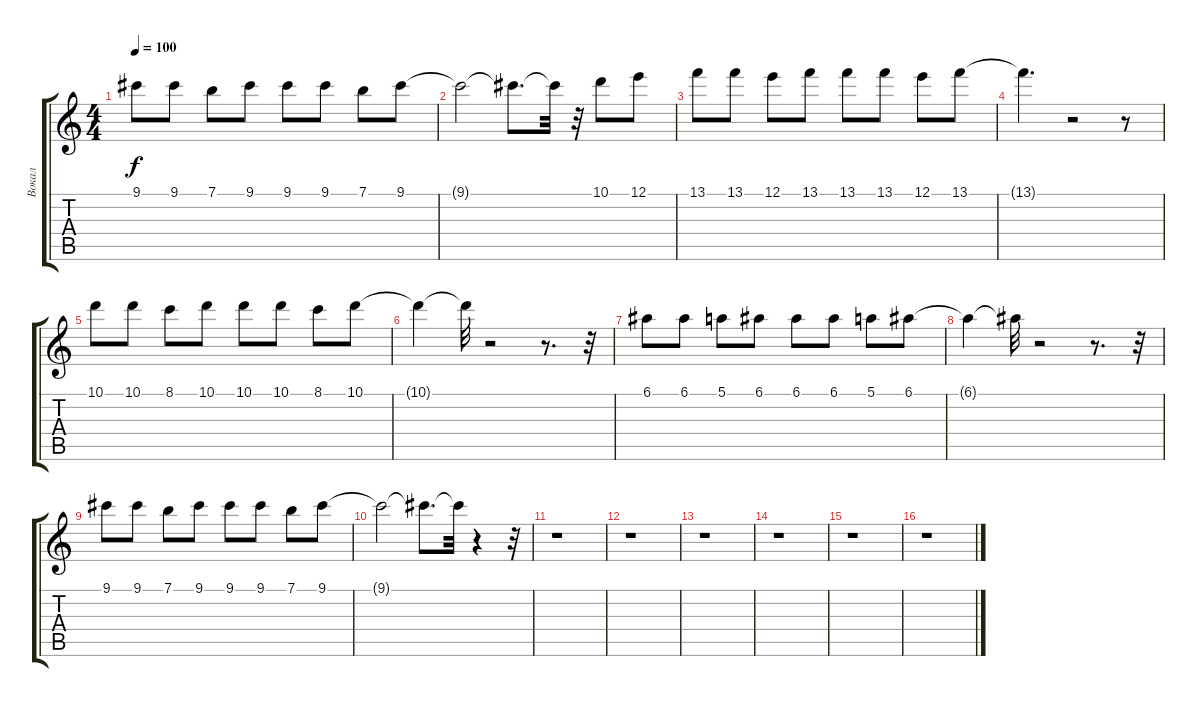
\track ("Вокал" "Вокал") {instrument overdrivenguitar}
\staff {score tabs}
\tuning (E4 B3 G3 D3 A2 E2) {hide}
\ts (4 4)
\tempo 100
\clef g2
\ks c
9.1.8{dy f} 9.1.8 7.1.8 9.1.8 9.1.8 9.1.8 7.1.8 9.1.8 |
9.1{t}.2 9.1{t}.8{d} 9.1{t}.32 r.32 10.1.8 12.1.8 |
13.1.8 13.1.8 12.1.8 13.1.8 13.1.8 13.1.8 12.1.8 13.1.8 |
13.1{t}.4{d} r.2 r.8 |
10.1.8 10.1.8 8.1.8 10.1.8 10.1.8 10.1.8 8.1.8 10.1.8 |
10.1{t}.4 10.1{t}.32 r.2 r.8{d} r.32 |
6.1.8 6.1.8 5.1.8 6.1.8 6.1.8 6.1.8 5.1.8 6.1.8 |
6.1{t}.4 6.1{t}.32 r.2 r.8{d} r.32 |
9.1.8 9.1.8 7.1.8 9.1.8 9.1.8 9.1.8 7.1.8 9.1.8 |
9.1{t}.2 9.1{t}.8{d} 9.1{t}.32 r.4 r.32 |
r.1 |
r.1 |
r.1 |
r.1 |
r.1 |
r.1
